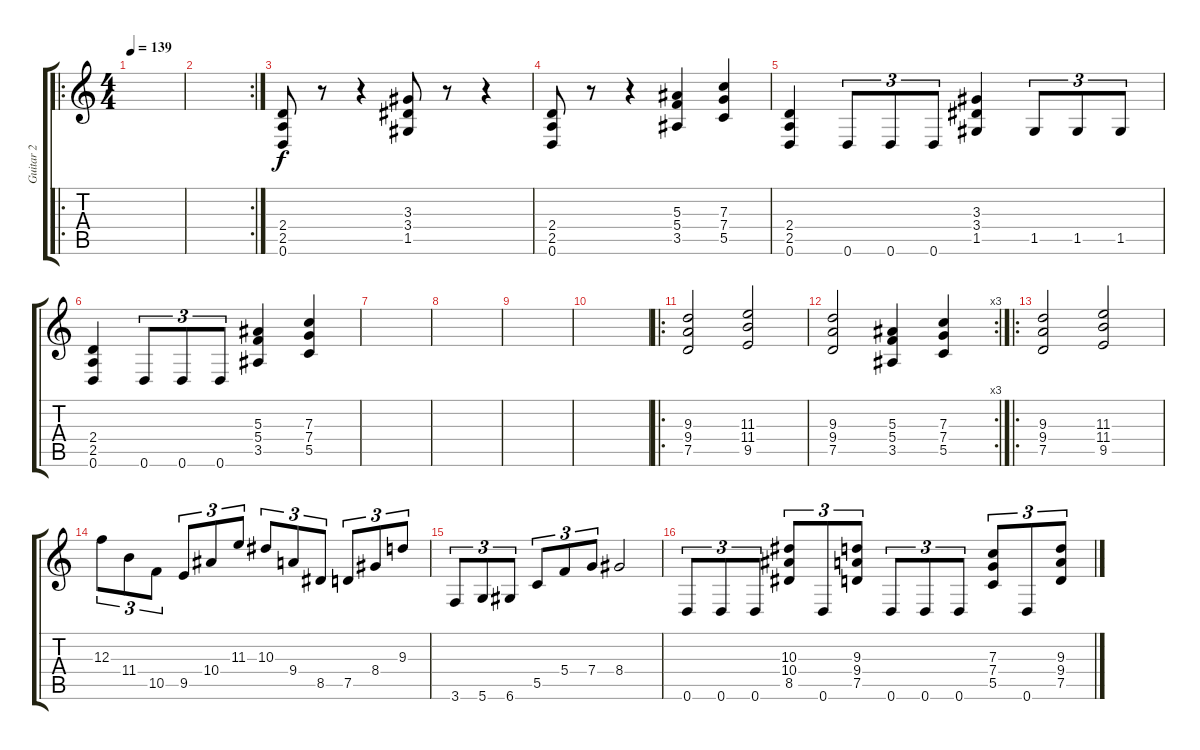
\track ("Guitar 2" "Guitar 2") {instrument distortionguitar}
\staff {score tabs}
\tuning (D4 A3 F3 C3 G2 D2) {hide}
\ro
\ts (4 4)
\tempo 139
\clef g2
\ks c
|
\rc 2
|
(2.4 2.5 0.6).8 r.8 r.4 (3.3 3.4 1.5).8 r.8 r.4 |
(2.4 2.5 0.6).8 r.8 r.4 (5.3 5.4 3.5).4 (7.3 7.4 5.5).4 |
(2.4 2.5 0.6).4 0.6.8{tu (3 2)} 0.6.8{tu (3 2)} 0.6.8{tu (3 2)} (3.3 3.4 1.5).4 1.5.8{tu (3 2)} 1.5.8{tu (3 2)} 1.5.8{tu (3 2)} |
(2.4 2.5 0.6).4 0.6.8{tu (3 2)} 0.6.8{tu (3 2)} 0.6.8{tu (3 2)} (5.3 5.4 3.5).4 (7.3 7.4 5.5).4 |
|
|
|
|
\ro
(9.3 9.4 7.5).2 (11.3 11.4 9.5).2 |
\rc 3
(9.3 9.4 7.5).2 (5.3 5.4 3.5).4 (7.3 7.4 5.5).4 |
\ro
(9.3 9.4 7.5).2 (11.3 11.4 9.5).2 |
12.3.8{tu (3 2)} 11.4.8{tu (3 2)} 10.5.8{tu (3 2)} 9.5.8{tu (3 2)} 10.4.8{tu (3 2)} 11.3.8{tu (3 2)} 10.3.8{tu (3 2)} 9.4.8{tu (3 2)} 8.5.8{tu (3 2)} 7.5.8{tu (3 2)} 8.4.8{tu (3 2)} 9.3.8{tu (3 2)} |
3.6.8{tu (3 2)} 5.6.8{tu (3 2)} 6.6.8{tu (3 2)} 5.5.8{tu (3 2)} 5.4.8{tu (3 2)} 7.4.8{tu (3 2)} 8.4.2 |
0.6.8{tu (3 2)} 0.6.8{tu (3 2)} 0.6.8{tu (3 2)} (10.3 10.4 8.5).8{tu (3 2)} 0.6.8{tu (3 2)} (9.3 9.4 7.5).8{tu (3 2)} 0.6.8{tu (3 2)} 0.6.8{tu (3 2)} 0.6.8{tu (3 2)} (7.3 7.4 5.5).8{tu (3 2)} 0.6.8{tu (3 2)} (9.3 9.4 7.5).8{tu (3 2)}
